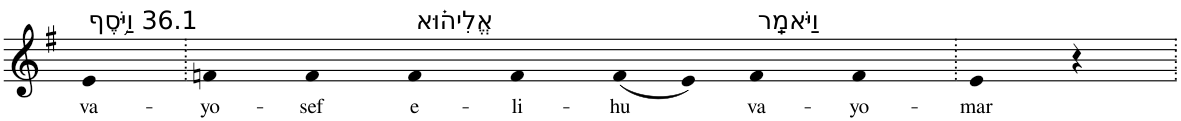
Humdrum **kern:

**kern	**text
*part1	*part1
*staff1	*staff1
*I"Piano	*
*I'Pno	*
*clefG2	*
*k[f#]	*
*G:	*
=1	=1
!LO:TX:a:t=36.1 וַיֹּ֥סֶף	!
!	!LO:LY:b
4e	va-
=2.	=2.
!	!LO:LY:b
4fn	-yo-
!	!LO:LY:b
4f	-sef
!LO:TX:a:t=אֱלִיה֗וּא	!
!	!LO:LY:b
4f	e-
!	!LO:LY:b
4f	-li-
!	!LO:LY:b
(8f	-hu
8e)	.
!LO:TX:a:t=וַיֹּאמַֽר	!
!	!LO:LY:b
4f	va-
!	!LO:LY:b
4f	-yo-
=3.	=3.
!	!LO:LY:b
4e	-mar
4r	.
=.	=.
*-	*-
